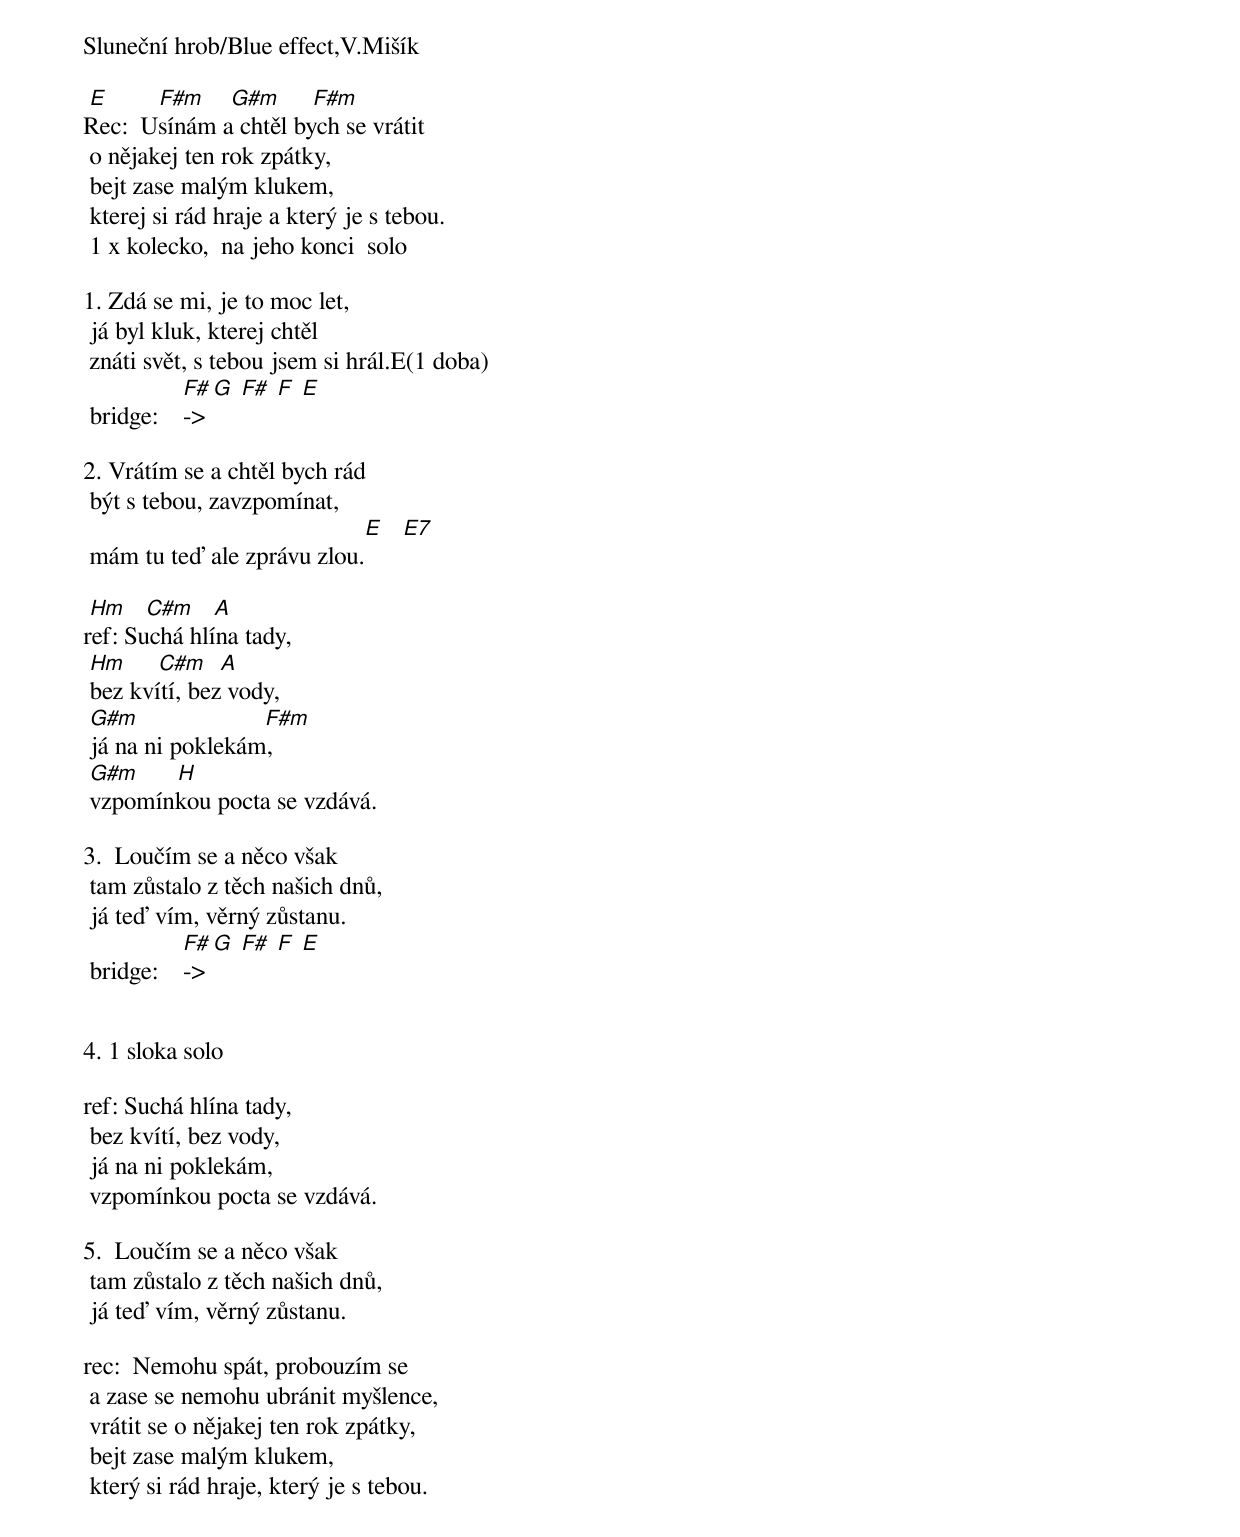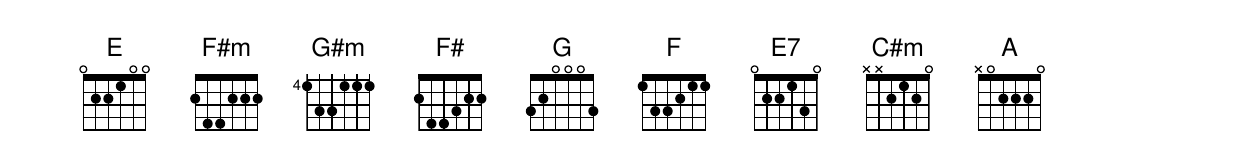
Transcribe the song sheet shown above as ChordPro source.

Sluneční hrob/Blue effect,V.Mišík

	[E]        [F#m]    [G#m]     [F#m]
Rec: 	Usínám a chtěl bych se vrátit
	o nějakej ten rok zpátky,
	bejt zase malým klukem,
	kterej si rád hraje a který je s tebou.
	1 x kolecko,  na jeho konci  solo

1.	Zdá se mi, je to moc let,
	já byl kluk, kterej chtěl
	znáti svět, s tebou jsem si hrál.E(1 doba)
	bridge:    [F#]-> [G] [F#] [F] [E]

2.	Vrátím se a chtěl bych rád
	být s tebou, zavzpomínat,
	mám tu teď ale zprávu zlou.[E]   [E7]

	[Hm]   [C#m]   [A]
ref:	Suchá hlína tady,
	[Hm]     [C#m]  [A]
	bez kvítí, bez vody,
	[G#m]                    [F#m]
	já na ni poklekám,
	[G#m]      [H]
	vzpomínkou pocta se vzdává.

3. 	Loučím se a něco však
	tam zůstalo z těch našich dnů,
	já teď vím, věrný zůstanu.
	bridge:    [F#]-> [G] [F#] [F] [E]


4.	1 sloka solo

ref:	Suchá hlína tady,
	bez kvítí, bez vody,
	já na ni poklekám,
	vzpomínkou pocta se vzdává.

5. 	Loučím se a něco však
	tam zůstalo z těch našich dnů,
	já teď vím, věrný zůstanu.

rec: 	Nemohu spát, probouzím se
	a zase se nemohu ubránit myšlence,
	vrátit se o nějakej ten rok zpátky,
	bejt zase malým klukem,
	který si rád hraje, který je s tebou.
